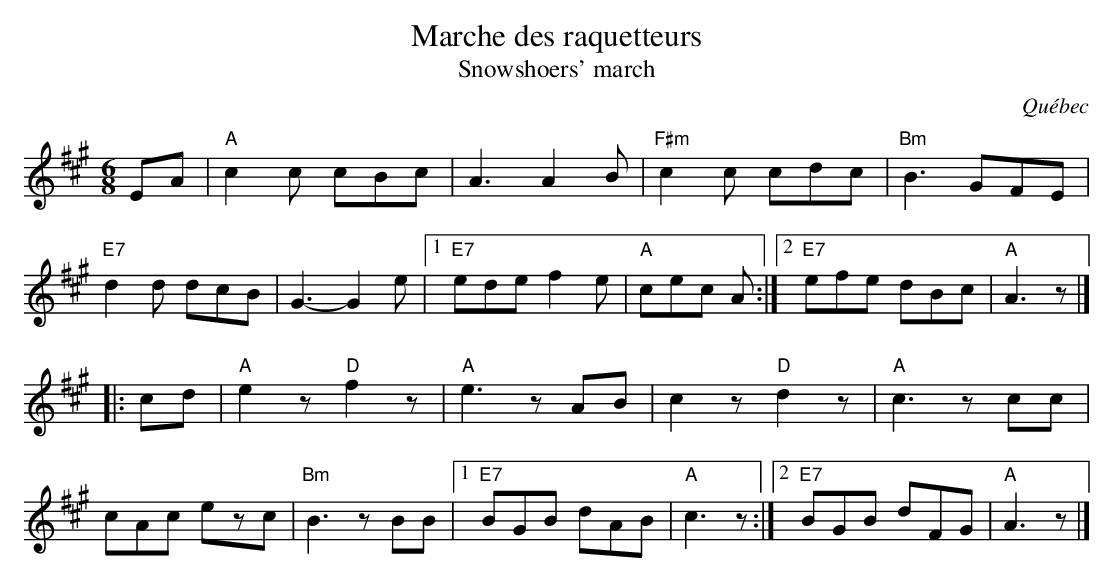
X:1
T: Marche des raquetteurs
T: Snowshoers' march
O: Qu\'ebec
M: 6/8
L: 1/8
K: A
EA \
| "A"c2c cBc | A3  A2B | "F#m"c2c cdc | "Bm"B3 GFE \
|"E7"d2d dcB | G3- G2e |1 "E7"ede f2e | "A"cec A :|2 "E7"efe dBc | "A"A3 z |]
|: cd \
| "A"e2z "D"f2z | "A"e3 zAB |      c2z "D"d2z | "A"c3 zcc \
|    cAc    ezc |"Bm"B3 zBB |1 "E7"BGB    dAB | "A"c3 z :|2 "E7"BGB    dFG | "A"A3 z |]
